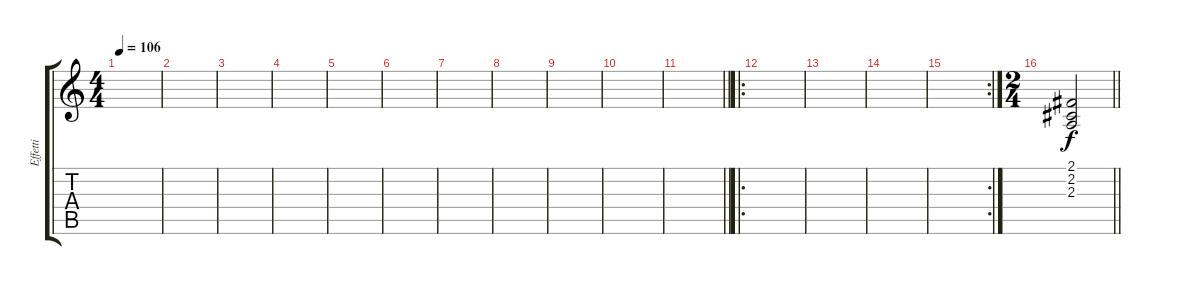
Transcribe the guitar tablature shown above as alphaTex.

\track ("Effetti" "Effetti") {instrument seashore}
\staff {score tabs}
\tuning (E4 B3 G3 D3 A2 E2) {hide}
\ts (4 4)
\tempo 106
\clef g2
\ks c
|
|
|
|
|
|
|
|
|
|
\barLineRight lightlight
|
\ro
|
|
|
\rc 2
|
\ts (2 4)
\barLineRight lightlight
(2.1 2.2 2.3).2{volume 13}
